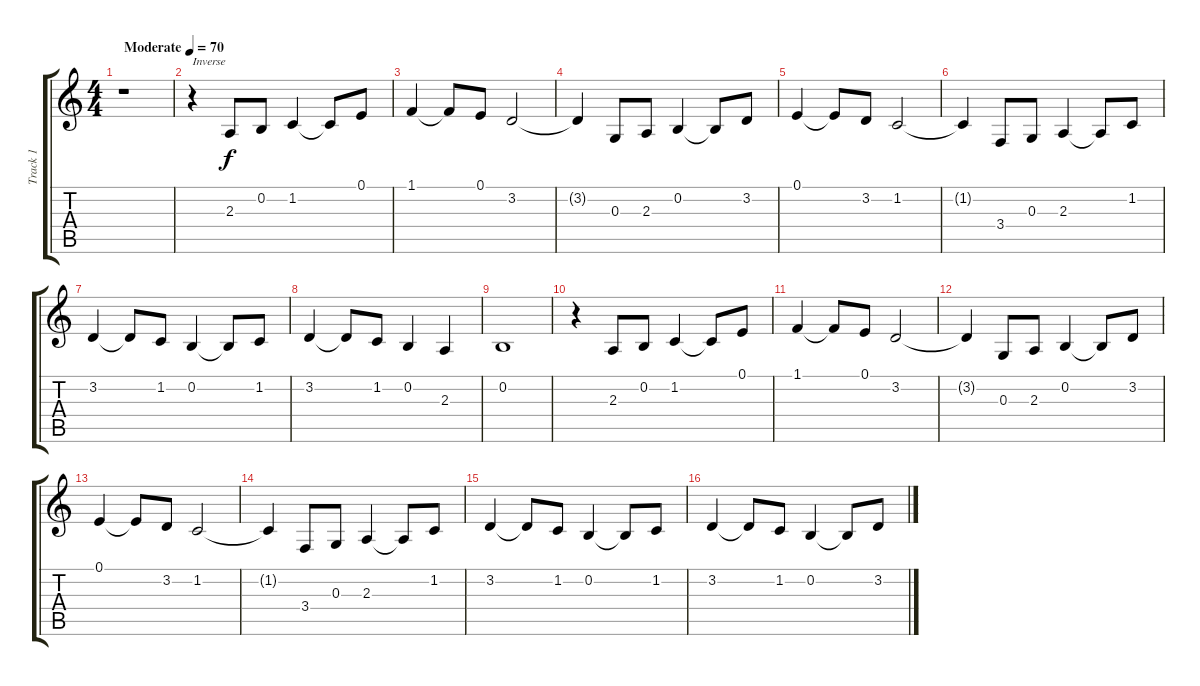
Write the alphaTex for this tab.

\track ("Track 1" "Track 1") {instrument trumpet}
\staff {score tabs}
\tuning (E4 B3 G3 D3 A2 E2) {hide}
\ts (4 4)
\tempo (70 "Moderate")
\clef g2
\ks c
r.1{dy f instrument trumpet} |
r.4{txt "Inverse"} 2.3.8 0.2.8 1.2.4 1.2{t}.8 0.1.8 |
1.1.4 1.1{t}.8 0.1.8 3.2.2 |
3.2{t}.4 0.3.8 2.3.8 0.2.4 0.2{t}.8 3.2.8 |
0.1.4 0.1{t}.8 3.2.8 1.2.2 |
1.2{t}.4 3.4.8 0.3.8 2.3.4 2.3{t}.8 1.2.8 |
3.2.4 3.2{t}.8 1.2.8 0.2.4 0.2{t}.8 1.2.8 |
3.2.4 3.2{t}.8 1.2.8 0.2.4 2.3.4 |
0.2.1 |
r.4 2.3.8 0.2.8 1.2.4 1.2{t}.8 0.1.8 |
1.1.4 1.1{t}.8 0.1.8 3.2.2 |
3.2{t}.4 0.3.8 2.3.8 0.2.4 0.2{t}.8 3.2.8 |
0.1.4 0.1{t}.8 3.2.8 1.2.2 |
1.2{t}.4 3.4.8 0.3.8 2.3.4 2.3{t}.8 1.2.8 |
3.2.4 3.2{t}.8 1.2.8 0.2.4 0.2{t}.8 1.2.8 |
3.2.4 3.2{t}.8 1.2.8 0.2.4 0.2{t}.8 3.2.8
